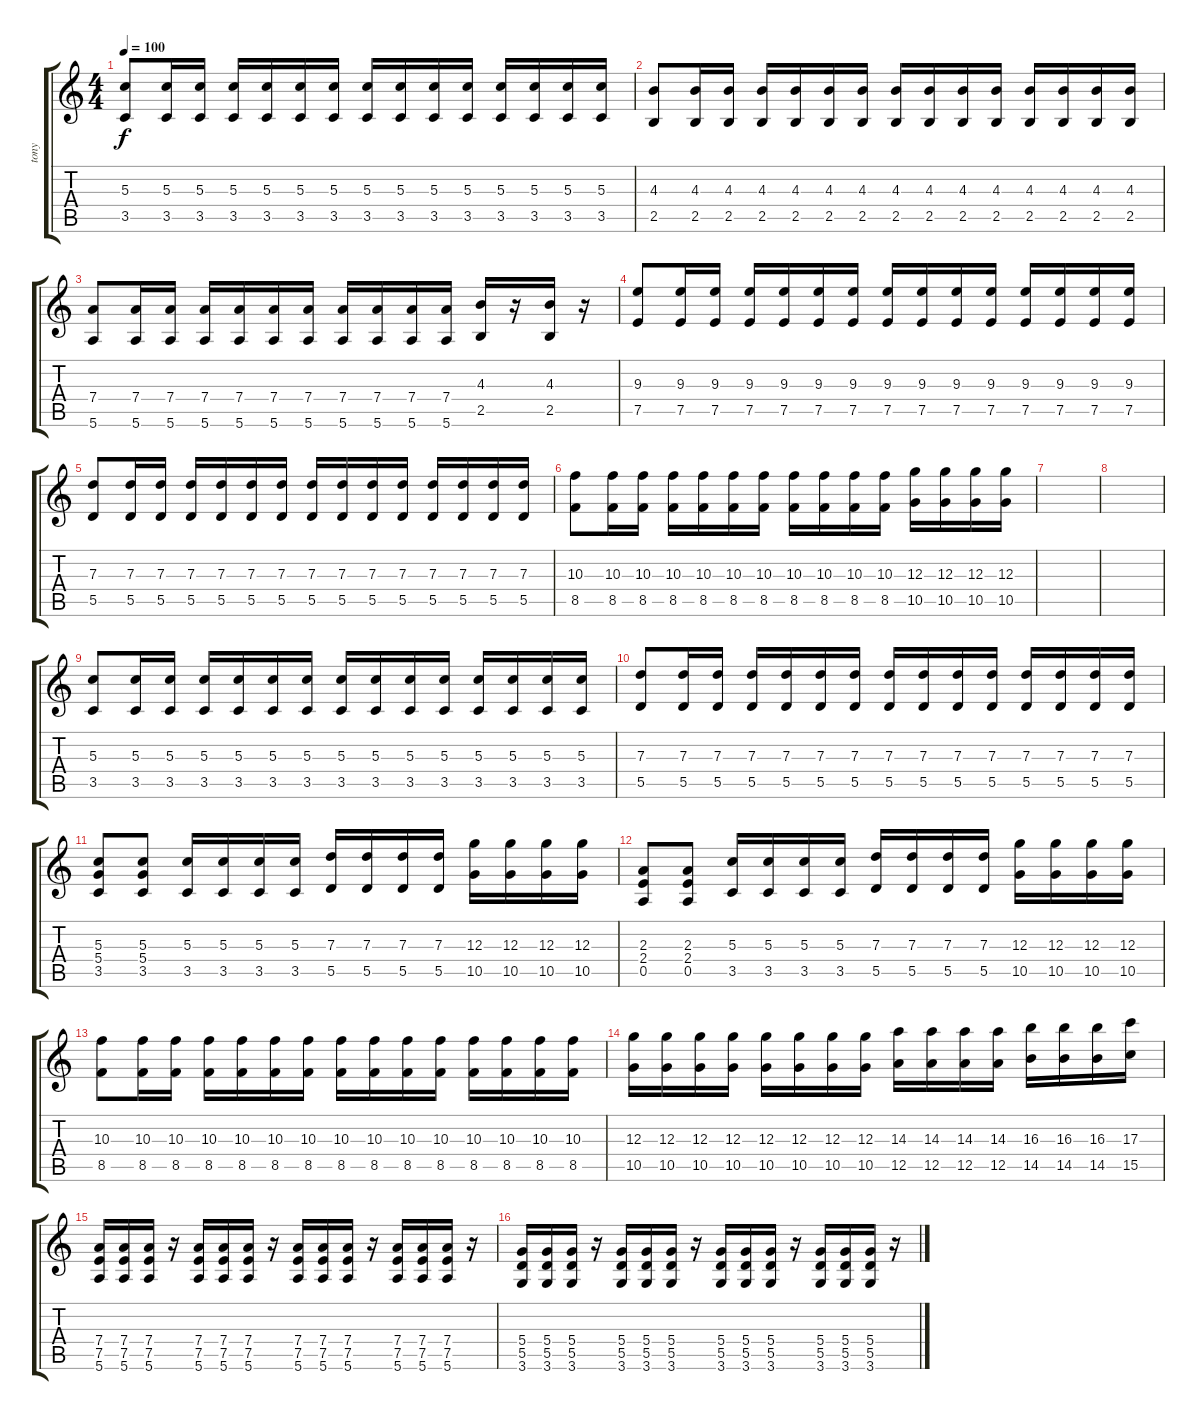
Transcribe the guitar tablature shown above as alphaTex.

\track ("tony" "tony") {instrument distortionguitar}
\staff {score tabs}
\tuning (E4 B3 G3 D3 A2 E2) {hide}
\ts (4 4)
\tempo 100
\clef g2
\ks c
(5.3 3.5).8{dy f} (5.3 3.5).16 (5.3 3.5).16 (5.3 3.5).16 (5.3 3.5).16 (5.3 3.5).16 (5.3 3.5).16 (5.3 3.5).16 (5.3 3.5).16 (5.3 3.5).16 (5.3 3.5).16 (5.3 3.5).16 (5.3 3.5).16 (5.3 3.5).16 (5.3 3.5).16 |
(4.3 2.5).8 (4.3 2.5).16 (4.3 2.5).16 (4.3 2.5).16 (4.3 2.5).16 (4.3 2.5).16 (4.3 2.5).16 (4.3 2.5).16 (4.3 2.5).16 (4.3 2.5).16 (4.3 2.5).16 (4.3 2.5).16 (4.3 2.5).16 (4.3 2.5).16 (4.3 2.5).16 |
(7.4 5.6).8 (7.4 5.6).16 (7.4 5.6).16 (7.4 5.6).16 (7.4 5.6).16 (7.4 5.6).16 (7.4 5.6).16 (7.4 5.6).16 (7.4 5.6).16 (7.4 5.6).16 (7.4 5.6).16 (4.3 2.5).16 r.16 (4.3 2.5).16 r.16 |
(9.3 7.5).8 (9.3 7.5).16 (9.3 7.5).16 (9.3 7.5).16 (9.3 7.5).16 (9.3 7.5).16 (9.3 7.5).16 (9.3 7.5).16 (9.3 7.5).16 (9.3 7.5).16 (9.3 7.5).16 (9.3 7.5).16 (9.3 7.5).16 (9.3 7.5).16 (9.3 7.5).16 |
(7.3 5.5).8 (7.3 5.5).16 (7.3 5.5).16 (7.3 5.5).16 (7.3 5.5).16 (7.3 5.5).16 (7.3 5.5).16 (7.3 5.5).16 (7.3 5.5).16 (7.3 5.5).16 (7.3 5.5).16 (7.3 5.5).16 (7.3 5.5).16 (7.3 5.5).16 (7.3 5.5).16 |
(10.3 8.5).8 (10.3 8.5).16 (10.3 8.5).16 (10.3 8.5).16 (10.3 8.5).16 (10.3 8.5).16 (10.3 8.5).16 (10.3 8.5).16 (10.3 8.5).16 (10.3 8.5).16 (10.3 8.5).16 (12.3 10.5).16 (12.3 10.5).16 (12.3 10.5).16 (12.3 10.5).16 |
|
|
(5.3 3.5).8 (5.3 3.5).16 (5.3 3.5).16 (5.3 3.5).16 (5.3 3.5).16 (5.3 3.5).16 (5.3 3.5).16 (5.3 3.5).16 (5.3 3.5).16 (5.3 3.5).16 (5.3 3.5).16 (5.3 3.5).16 (5.3 3.5).16 (5.3 3.5).16 (5.3 3.5).16 |
(7.3 5.5).8 (7.3 5.5).16 (7.3 5.5).16 (7.3 5.5).16 (7.3 5.5).16 (7.3 5.5).16 (7.3 5.5).16 (7.3 5.5).16 (7.3 5.5).16 (7.3 5.5).16 (7.3 5.5).16 (7.3 5.5).16 (7.3 5.5).16 (7.3 5.5).16 (7.3 5.5).16 |
(5.3 5.4 3.5).8 (5.3 5.4 3.5).8 (5.3 3.5).16 (5.3 3.5).16 (5.3 3.5).16 (5.3 3.5).16 (7.3 5.5).16 (7.3 5.5).16 (7.3 5.5).16 (7.3 5.5).16 (12.3 10.5).16 (12.3 10.5).16 (12.3 10.5).16 (12.3 10.5).16 |
(2.3 2.4 0.5).8 (2.3 2.4 0.5).8 (5.3 3.5).16 (5.3 3.5).16 (5.3 3.5).16 (5.3 3.5).16 (7.3 5.5).16 (7.3 5.5).16 (7.3 5.5).16 (7.3 5.5).16 (12.3 10.5).16 (12.3 10.5).16 (12.3 10.5).16 (12.3 10.5).16 |
(10.3 8.5).8 (10.3 8.5).16 (10.3 8.5).16 (10.3 8.5).16 (10.3 8.5).16 (10.3 8.5).16 (10.3 8.5).16 (10.3 8.5).16 (10.3 8.5).16 (10.3 8.5).16 (10.3 8.5).16 (10.3 8.5).16 (10.3 8.5).16 (10.3 8.5).16 (10.3 8.5).16 |
(12.3 10.5).16 (12.3 10.5).16 (12.3 10.5).16 (12.3 10.5).16 (12.3 10.5).16 (12.3 10.5).16 (12.3 10.5).16 (12.3 10.5).16 (14.3 12.5).16 (14.3 12.5).16 (14.3 12.5).16 (14.3 12.5).16 (16.3 14.5).16 (16.3 14.5).16 (16.3 14.5).16 (17.3 15.5).16 |
(7.4 7.5 5.6).16 (7.4 7.5 5.6).16 (7.4 7.5 5.6).16 r.16 (7.4 7.5 5.6).16 (7.4 7.5 5.6).16 (7.4 7.5 5.6).16 r.16 (7.4 7.5 5.6).16 (7.4 7.5 5.6).16 (7.4 7.5 5.6).16 r.16 (7.4 7.5 5.6).16 (7.4 7.5 5.6).16 (7.4 7.5 5.6).16 r.16 |
(5.4 5.5 3.6).16 (5.4 5.5 3.6).16 (5.4 5.5 3.6).16 r.16 (5.4 5.5 3.6).16 (5.4 5.5 3.6).16 (5.4 5.5 3.6).16 r.16 (5.4 5.5 3.6).16 (5.4 5.5 3.6).16 (5.4 5.5 3.6).16 r.16 (5.4 5.5 3.6).16 (5.4 5.5 3.6).16 (5.4 5.5 3.6).16 r.16
